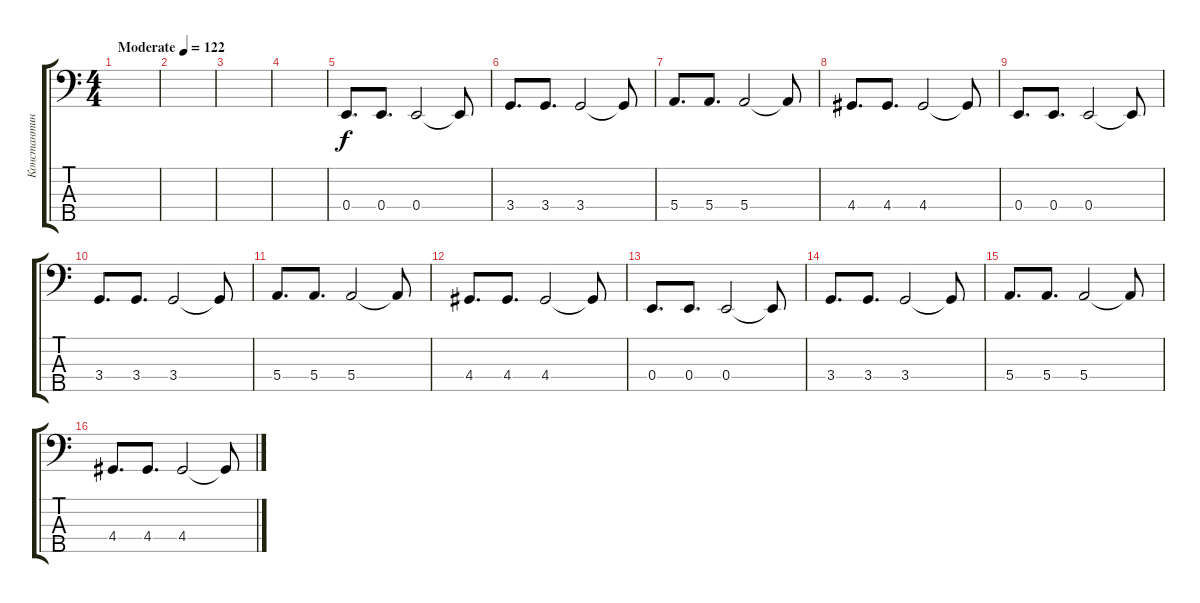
\track ("Константин Бекрев (программирование)" "Константин") {instrument synthbass1}
\staff {score tabs}
\tuning (G2 D2 A1 E1 B0) {hide}
\ts (4 4)
\tempo (122 "Moderate")
\clef f4
\ks c
|
|
|
|
0.4.8{d} 0.4.8{d} 0.4.2 0.4{t}.8 |
3.4.8{d} 3.4.8{d} 3.4.2 3.4{t}.8 |
5.4.8{d} 5.4.8{d} 5.4.2 5.4{t}.8 |
4.4.8{d} 4.4.8{d} 4.4.2 4.4{t}.8 |
0.4.8{d} 0.4.8{d} 0.4.2 0.4{t}.8 |
3.4.8{d} 3.4.8{d} 3.4.2 3.4{t}.8 |
5.4.8{d} 5.4.8{d} 5.4.2 5.4{t}.8 |
4.4.8{d} 4.4.8{d} 4.4.2 4.4{t}.8 |
0.4.8{d} 0.4.8{d} 0.4.2 0.4{t}.8 |
3.4.8{d} 3.4.8{d} 3.4.2 3.4{t}.8 |
5.4.8{d} 5.4.8{d} 5.4.2 5.4{t}.8 |
4.4.8{d} 4.4.8{d} 4.4.2 4.4{t}.8
